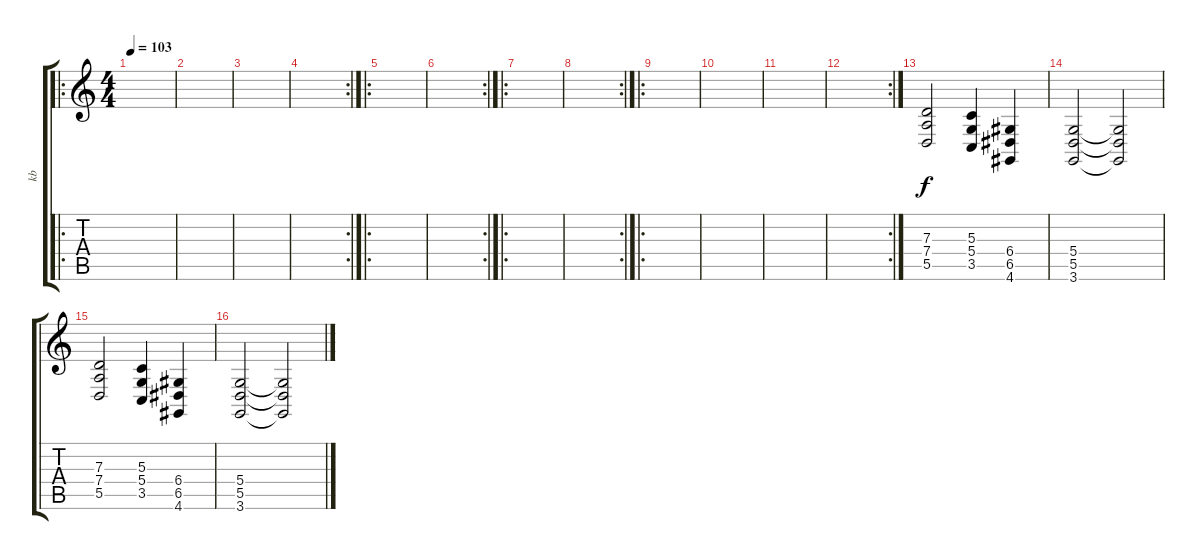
\track ("kb" "kb") {instrument choiraahs}
\staff {score tabs}
\tuning (E4 B3 G3 D3 A2 E2) {hide}
\ro
\ts (4 4)
\tempo 103
\clef g2
\ks c
|
|
|
\rc 2
|
\ro
|
\rc 2
|
\ro
|
\rc 2
|
\ro
|
|
|
\rc 2
|
(7.3 7.4 5.5).2 (5.3 5.4 3.5).4 (6.4 6.5 4.6).4 |
(5.4 5.5 3.6).2 (5.4{t} 5.5{t} 3.6{t}).2 |
(7.3 7.4 5.5).2 (5.3 5.4 3.5).4 (6.4 6.5 4.6).4 |
(5.4 5.5 3.6).2 (5.4{t} 5.5{t} 3.6{t}).2
